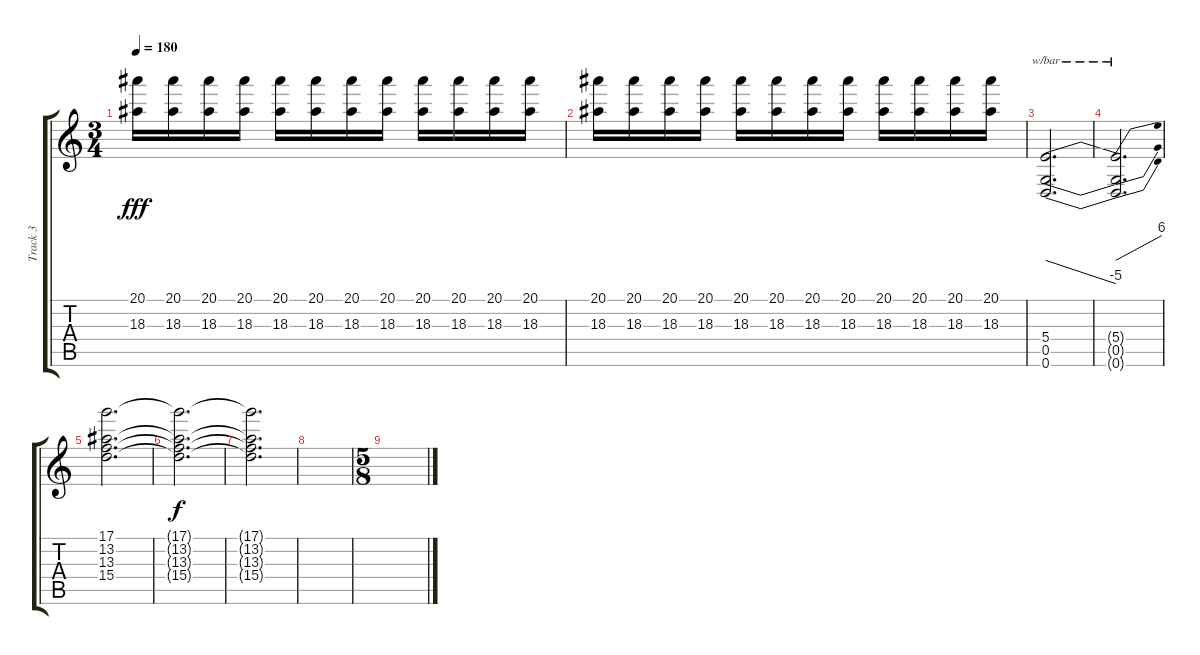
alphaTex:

\track ("Track 3" "Track 3") {instrument distortionguitar}
\staff {score tabs}
\tuning (D4 A3 E3 B2 G2 D2) {hide}
\ts (3 4)
\tempo 180
\clef g2
\ks c
(20.1 18.3).16{dy fff} (20.1 18.3).16 (20.1 18.3).16 (20.1 18.3).16 (20.1 18.3).16 (20.1 18.3).16 (20.1 18.3).16 (20.1 18.3).16 (20.1 18.3).16 (20.1 18.3).16 (20.1 18.3).16 (20.1 18.3).16 |
(20.1 18.3).16 (20.1 18.3).16 (20.1 18.3).16 (20.1 18.3).16 (20.1 18.3).16 (20.1 18.3).16 (20.1 18.3).16 (20.1 18.3).16 (20.1 18.3).16 (20.1 18.3).16 (20.1 18.3).16 (20.1 18.3).16 |
(5.4 0.5 0.6).2{d tbe (dive default 0 0 60 -20)} |
(5.4{t} 0.5{t} 0.6{t}).2{d tbe (dive default 0 0 60 24)} |
(17.1 13.2 13.3 15.4).2{d} |
(17.1{t} 13.2{t} 13.3{t} 15.4{t}).2{d dy f} |
(17.1{t} 13.2{t} 13.3{t} 15.4{t}).2{d} |
|
\ts (5 8)
